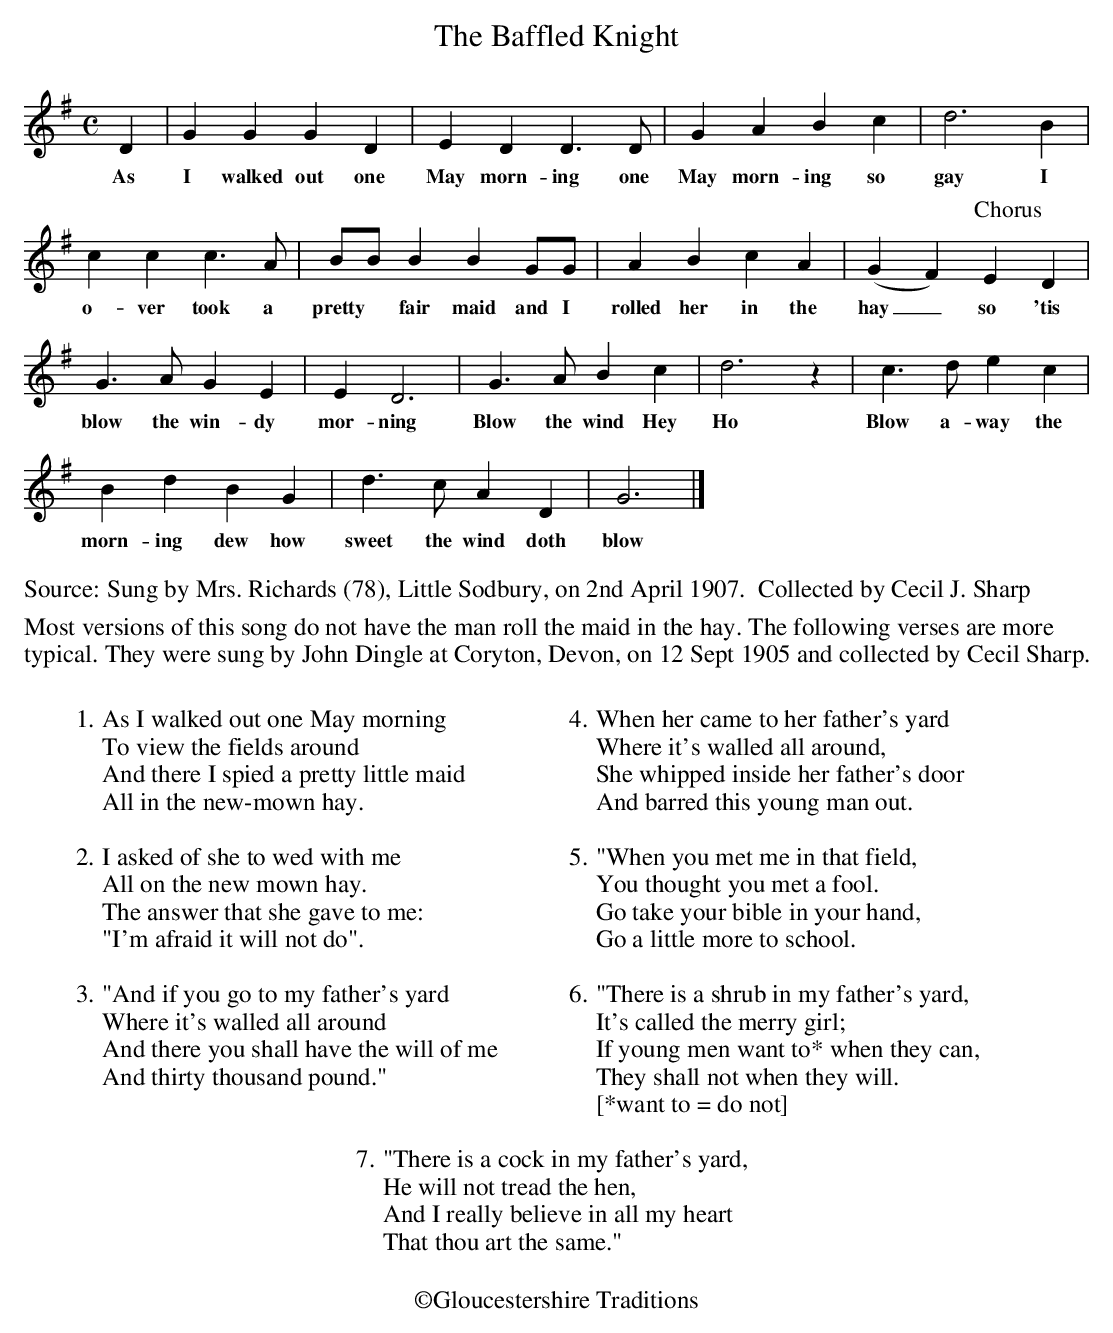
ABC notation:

X:1
T:Baffled Knight, The
M:C
L: 1/4
K:G
D|GGGD|EDD>D|GABc|d3B|
w:As I walked out one May morn-ing one May morn-ing so gay I
ccc>A|B/B/BBG/G/|ABcA|(GF)[P:Chorus]ED|
w:o-ver took a pretty* fair maid and I rolled her in the hay_ so 'tis
G>AGE|ED3|G>ABc|d3z|c>dec|
w:blow the win-dy mor-ning Blow the wind Hey Ho Blow a-way the
BdBG|d>cAD|G3|]
w:morn-ing dew how sweet the wind doth blow
%%vskip 10
%%text Source: Sung by Mrs. Richards (78), Little Sodbury, on 2nd April 1907.  Collected by Cecil J. Sharp
%%begintext fill
%%Most versions of this song do not have the man roll the maid in the hay. The following verses
%%are more typical. They were
%%sung by John Dingle at Coryton, Devon, on 12 Sept 1905 and collected by Cecil Sharp.
%%endtext
W:
W:1.As I walked out one May morning
W:To view the fields around
W:And there I spied a pretty little maid
W:All in the new-mown hay.
W:
W:2.I asked of she to wed with me
W:All on the new mown hay.
W:The answer that she gave to me:
W:"I'm afraid it will not do".
W:
W:3."And if you go to my father's yard
W:Where it's walled all around
W:And there you shall have the will of me
W:And thirty thousand pound."
W:
W:
W:4.When her came to her father's yard
W:Where it's walled all around,
W:She whipped inside her father's door
W:And barred this young man out.
W:
W:5."When you met me in that field,
W:You thought you met a fool.
W:Go take your bible in your hand,
W:Go a little more to school.
W:
W:6."There is a shrub in my father's yard,
W:It's called the merry girl;
W:If young men want to* when they can,
W:They shall not when they will.
W:[*want to = do not]
W:
W:7."There is a cock in my father's yard,
W:He will not tread the hen,
W:And I really believe in all my heart
W:That thou art the same."
